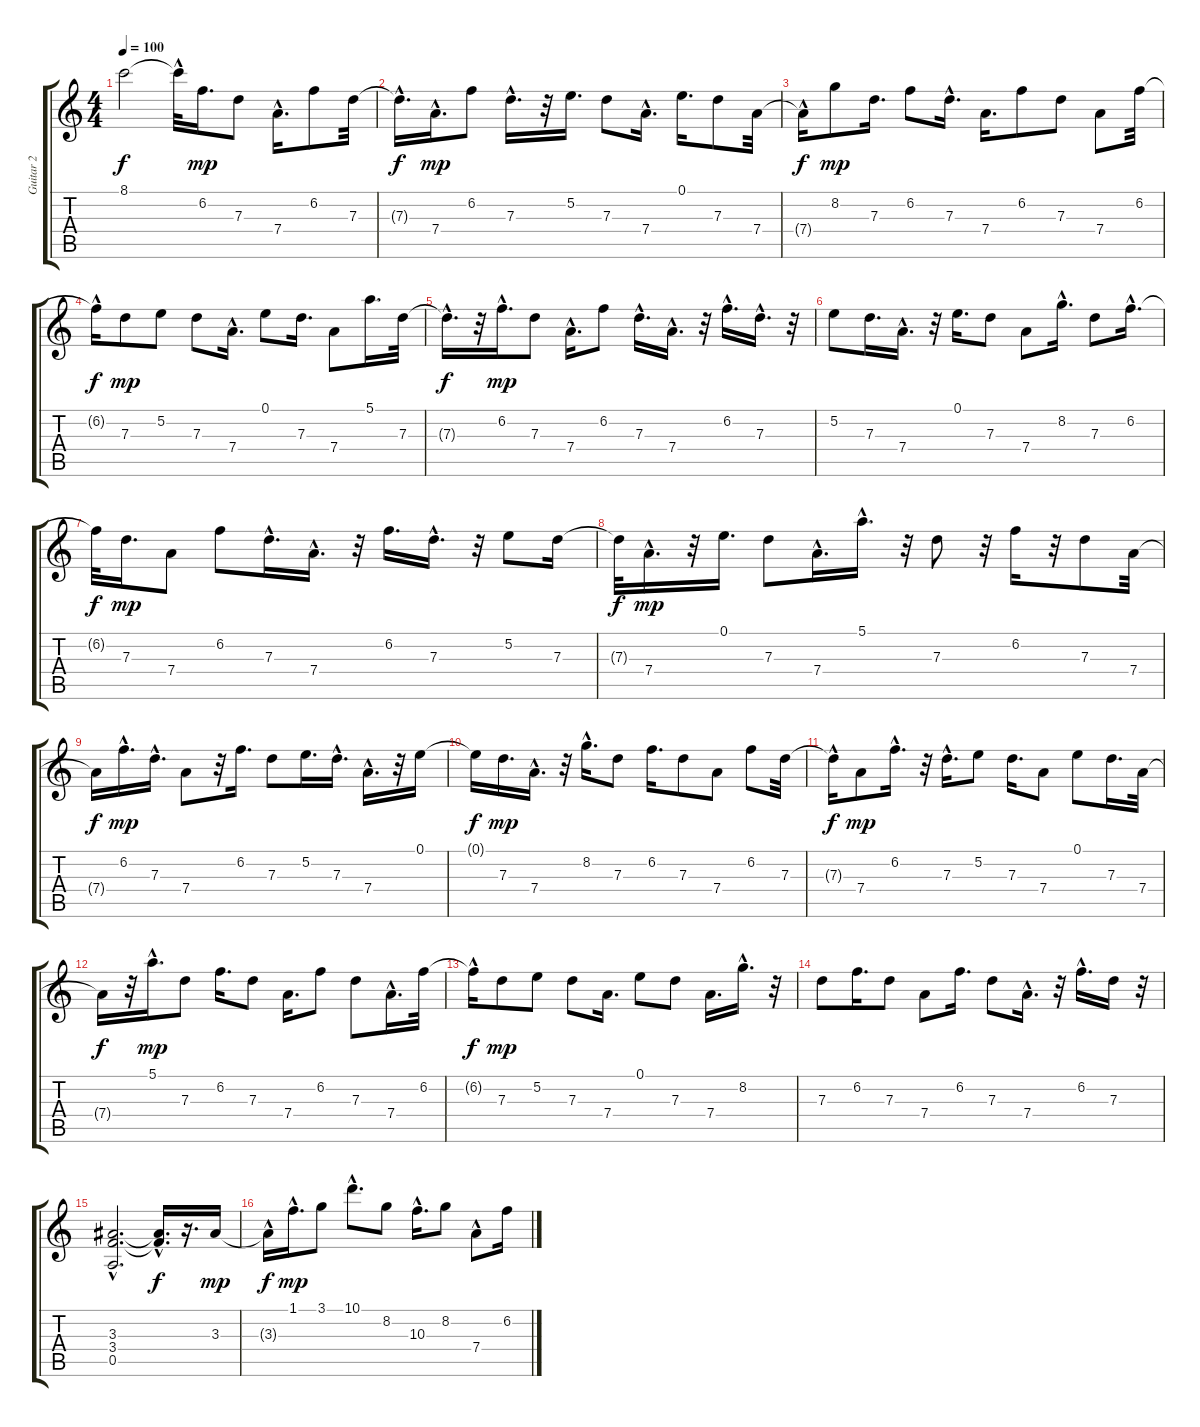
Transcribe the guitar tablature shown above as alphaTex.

\track ("Guitar 2" "Guitar 2") {instrument acousticguitarnylon}
\staff {score tabs}
\tuning (E4 B3 G3 D3 A2 E2) {hide}
\ts (4 4)
\tempo 100
\clef g2
\ks c
8.1{t}.2{dy f} 8.1{hac t}.32 6.2.16{d dy mp} 7.3.8 7.4{hac}.16{d} 6.2.8 7.3.32 |
7.3{hac t}.16{d dy f} 7.4{hac}.16{d dy mp} 6.2.8 7.3{hac}.16{d} r.32 5.2.16{d} 7.3.8 7.4{hac}.16{d} 0.1.16{d} 7.3.8 7.4.32 |
7.4{hac t}.16{dy f} 8.2.8{dy mp} 7.3.16{d} 6.2.8 7.3{hac}.16{d} 7.4.16{d} 6.2.8 7.3.8 7.4.8 6.2.32 |
6.2{hac t}.16{dy f} 7.3.8{dy mp} 5.2.8 7.3.8 7.4{hac}.16{d} 0.1.8 7.3.16{d} 7.4.8 5.1.16{d} 7.3.32 |
7.3{hac t}.16{d dy f} r.32 6.2{hac}.16{d dy mp} 7.3.8 7.4{hac}.16{d} 6.2.8 7.3{hac}.16{d} 7.4{hac}.16{d} r.32 6.2{hac}.16{d} 7.3{hac}.16{d} r.32 |
5.2.8 7.3.16{d} 7.4{hac}.16{d} r.32 0.1.16{d} 7.3.8 7.4.8 8.2{hac}.16{d} 7.3.8 6.2{hac}.16{d} |
6.2{t}.32{dy f} 7.3.16{d dy mp} 7.4.8 6.2.8 7.3{hac}.16{d} 7.4{hac}.16{d} r.32 6.2.16{d} 7.3{hac}.16{d} r.32 5.2.8 7.3.16 |
7.3{t}.32{dy f} 7.4{hac}.16{d dy mp} r.32 0.1.16{d} 7.3.8 7.4{hac}.16{d} 5.1{hac}.16{d} r.32 7.3.8 r.32 6.2.16 r.32 7.3.8 7.4.32 |
7.4{t}.16{dy f} 6.2{hac}.16{d dy mp} 7.3{hac}.16{d} 7.4.8 r.32 6.2.16{d} 7.3.8 5.2.16{d} 7.3{hac}.16{d} 7.4{hac}.16{d} r.32 0.1.16 |
0.1{t}.16{dy f} 7.3.16{d dy mp} 7.4{hac}.16{d} r.32 8.2{hac}.16{d} 7.3.8 6.2.16{d} 7.3.8 7.4.8 6.2.8 7.3.32 |
7.3{hac t}.16{dy f} 7.4.8{dy mp} 6.2{hac}.16{d} r.32 7.3{hac}.16{d} 5.2.8 7.3.16{d} 7.4.8 0.1.8 7.3.16{d} 7.4.32 |
7.4{t}.16{dy f} r.32 5.1{hac}.16{d dy mp} 7.3.8 6.2.16{d} 7.3.8 7.4.16{d} 6.2.8 7.3.8 7.4{hac}.16{d} 6.2.32 |
6.2{hac t}.16{dy f} 7.3.8{dy mp} 5.2.8 7.3.8 7.4.16{d} 0.1.8 7.3.8 7.4.16{d} 8.2{hac}.16{d} r.32 |
7.3.8 6.2.16{d} 7.3.8 7.4.8 6.2.16{d} 7.3.8 7.4{hac}.16{d} r.32 6.2{hac}.16{d} 7.3.16 r.32 |
(3.3{hac} 3.4{hac} 0.5{hac}).2{d} (3.3{hac t} 3.4{t}).16{d dy f} r.16{d} 3.3.16{dy mp} |
3.3{hac t}.16{dy f} 1.1{hac}.16{d dy mp} 3.1.8 10.1{hac}.8{d} 8.2.8 10.3{hac}.16{d} 8.2.8 7.4{hac}.8 6.2.16
